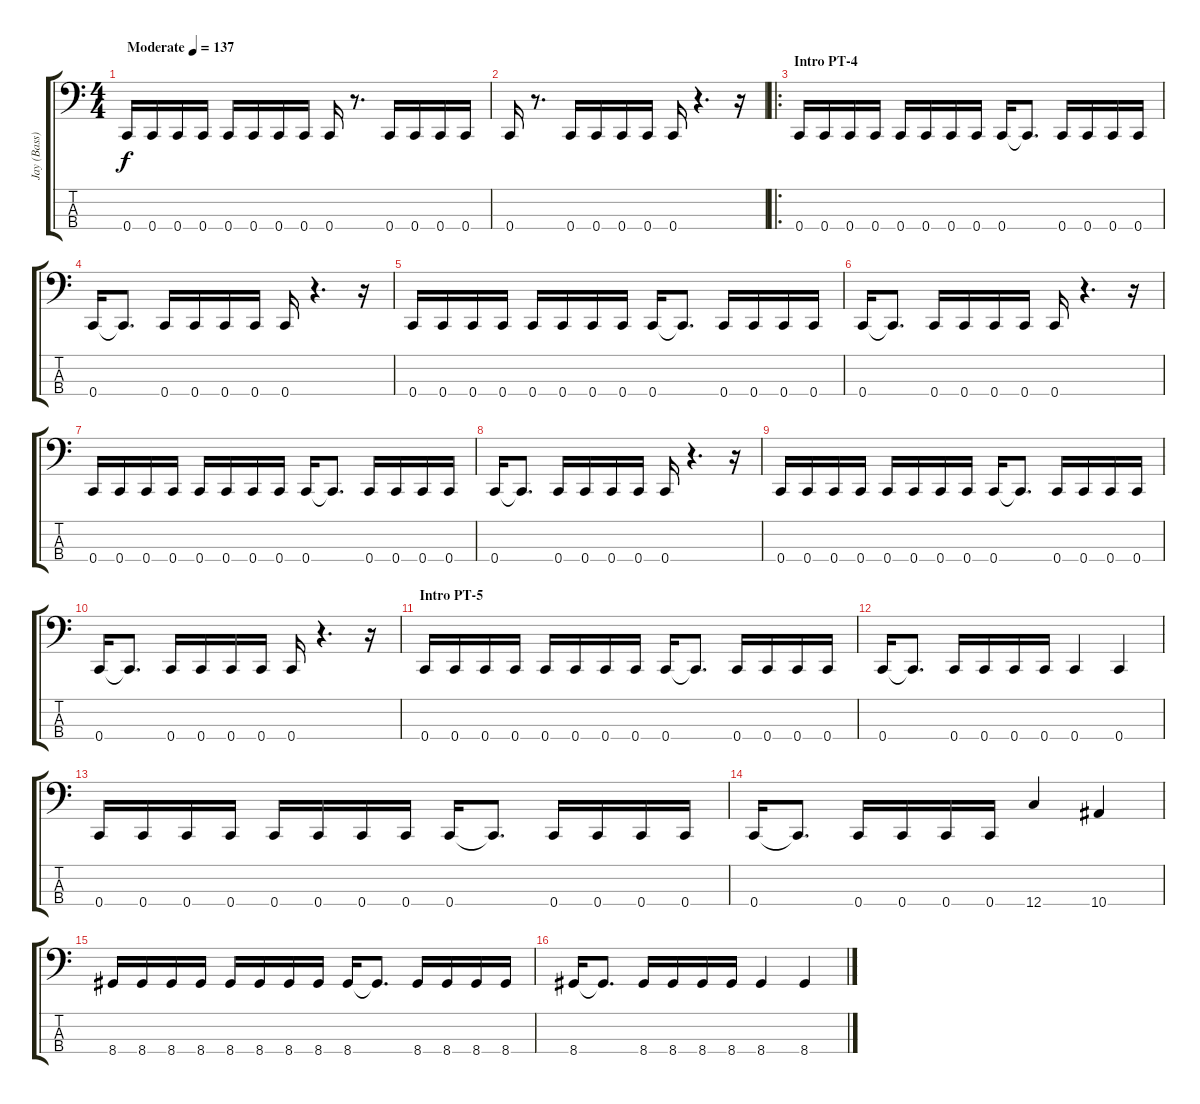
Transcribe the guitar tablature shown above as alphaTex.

\track ("Jay (Bass)" "Jay (Bass)") {instrument electricbasspick}
\staff {score tabs}
\tuning (F2 C2 G1 C1) {hide}
\ts (4 4)
\tempo (137 "Moderate")
\clef f4
\ks c
0.4.16{dy f instrument electricbasspick} 0.4.16 0.4.16 0.4.16 0.4.16 0.4.16 0.4.16 0.4.16 0.4.16 r.8{d} 0.4.16 0.4.16 0.4.16 0.4.16 |
0.4.16 r.8{d} 0.4.16 0.4.16 0.4.16 0.4.16 0.4.16 r.4{d} r.16 |
\ro
\section ("" "Intro PT-4")
0.4.16 0.4.16 0.4.16 0.4.16 0.4.16 0.4.16 0.4.16 0.4.16 0.4.16 0.4{t}.8{d} 0.4.16 0.4.16 0.4.16 0.4.16 |
0.4.16 0.4{t}.8{d} 0.4.16 0.4.16 0.4.16 0.4.16 0.4.16 r.4{d} r.16 |
0.4.16 0.4.16 0.4.16 0.4.16 0.4.16 0.4.16 0.4.16 0.4.16 0.4.16 0.4{t}.8{d} 0.4.16 0.4.16 0.4.16 0.4.16 |
0.4.16 0.4{t}.8{d} 0.4.16 0.4.16 0.4.16 0.4.16 0.4.16 r.4{d} r.16 |
0.4.16 0.4.16 0.4.16 0.4.16 0.4.16 0.4.16 0.4.16 0.4.16 0.4.16 0.4{t}.8{d} 0.4.16 0.4.16 0.4.16 0.4.16 |
0.4.16 0.4{t}.8{d} 0.4.16 0.4.16 0.4.16 0.4.16 0.4.16 r.4{d} r.16 |
0.4.16 0.4.16 0.4.16 0.4.16 0.4.16 0.4.16 0.4.16 0.4.16 0.4.16 0.4{t}.8{d} 0.4.16 0.4.16 0.4.16 0.4.16 |
0.4.16 0.4{t}.8{d} 0.4.16 0.4.16 0.4.16 0.4.16 0.4.16 r.4{d} r.16 |
\section ("" "Intro PT-5")
0.4.16 0.4.16 0.4.16 0.4.16 0.4.16 0.4.16 0.4.16 0.4.16 0.4.16 0.4{t}.8{d} 0.4.16 0.4.16 0.4.16 0.4.16 |
0.4.16 0.4{t}.8{d} 0.4.16 0.4.16 0.4.16 0.4.16 0.4.4 0.4.4 |
0.4.16 0.4.16 0.4.16 0.4.16 0.4.16 0.4.16 0.4.16 0.4.16 0.4.16 0.4{t}.8{d} 0.4.16 0.4.16 0.4.16 0.4.16 |
0.4.16 0.4{t}.8{d} 0.4.16 0.4.16 0.4.16 0.4.16 12.4.4 10.4.4 |
8.4.16 8.4.16 8.4.16 8.4.16 8.4.16 8.4.16 8.4.16 8.4.16 8.4.16 8.4{t}.8{d} 8.4.16 8.4.16 8.4.16 8.4.16 |
8.4.16 8.4{t}.8{d} 8.4.16 8.4.16 8.4.16 8.4.16 8.4.4 8.4.4
